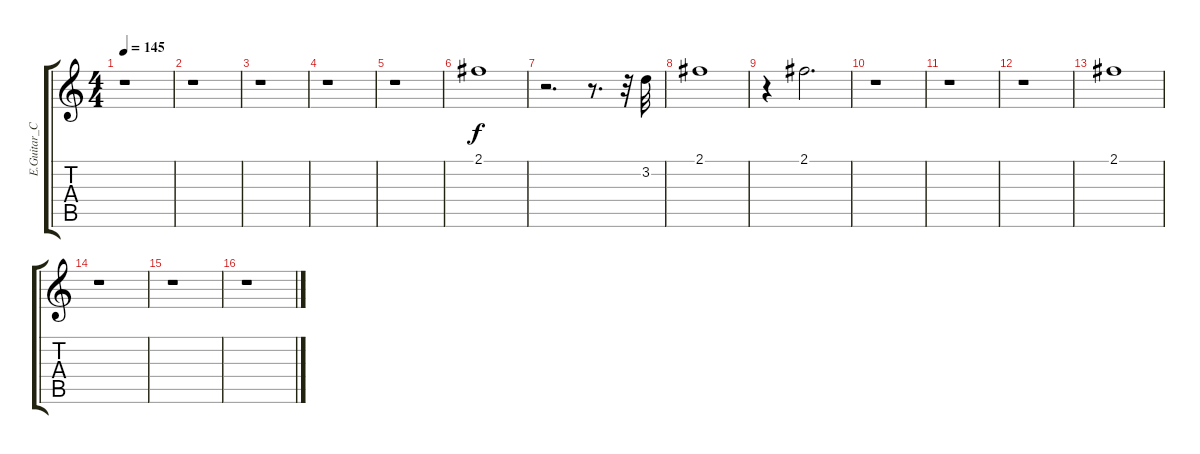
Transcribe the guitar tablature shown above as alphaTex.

\track ("E.Guitar_C" "E.Guitar_C") {instrument electricguitarclean}
\staff {score tabs}
\tuning (E4 B3 G3 D3 A2 E2) {hide}
\ts (4 4)
\tempo 145
\clef g2
\ks c
r.1{dy f} |
r.1 |
r.1 |
r.1 |
r.1 |
2.1.1 |
r.2{d} r.8{d} r.32 3.2.32 |
2.1.1 |
r.4 2.1.2{d} |
r.1 |
r.1 |
r.1 |
2.1.1 |
r.1 |
r.1 |
r.1
